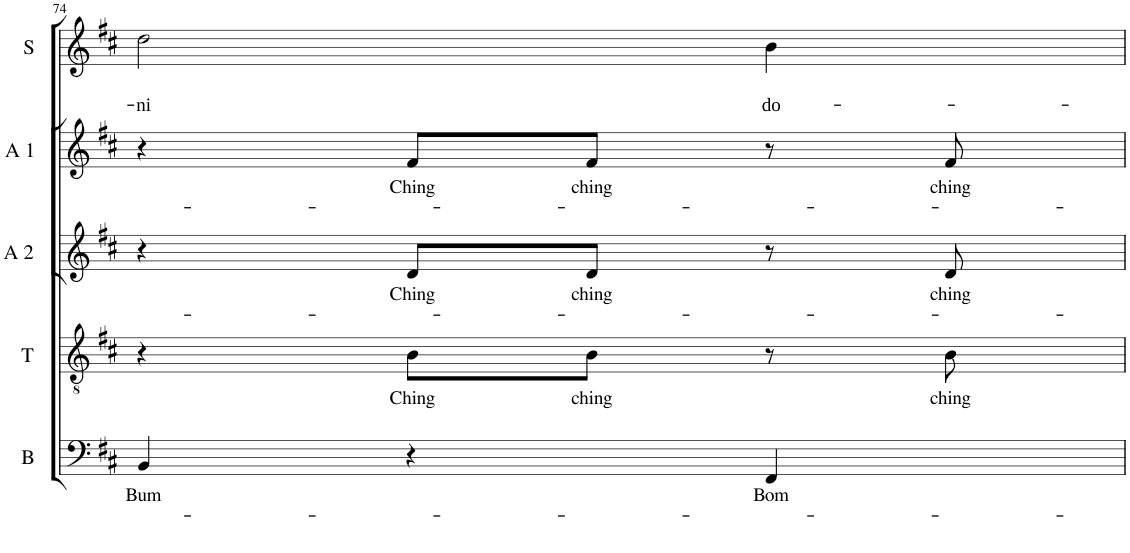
**kern	**text	**kern	**text	**kern	**text	**kern	**text	**kern	**text	**text
*part5	*part5	*part4	*part4	*part3	*part3	*part2	*part2	*part1	*part1	*part1
*staff5	*staff5	*staff4	*staff4	*staff3	*staff3	*staff2	*staff2	*staff1	*staff1	*staff1
*I"Basse	*	*I"Ténor	*	*I"Alto 2	*	*I"Alto 1	*	*I"Soprano	*	*
*I'B	*	*I'T	*	*I'A 2	*	*I'A 1	*	*I'S	*	*
!!LO:PB:g=z
*clefF4	*	*clefGv2	*	*clefG2	*	*clefG2	*	*clefG2	*	*
*	*	*	*	*Trd1c2	*	*	*	*	*	*
*k[f#c#]	*	*k[f#c#]	*	*k[f#c#]	*	*k[f#c#]	*	*k[f#c#]	*	*
*b:	*	*b:	*	*b:	*	*b:	*	*b:	*	*
*M3/4	*	*M3/4	*	*M3/4	*	*M3/4	*	*M3/4	*	*
=74	=74	=74	=74	=74	=74	=74	=74	=74	=74	=74
!	!LO:LY:b	!	!	!	!	!	!	!	!	!LO:LY:b
4BB/	Bum	4r	.	4r	.	4r	.	2dd\	.	-ni
!	!	!	!LO:LY:b	!	!LO:LY:b	!	!LO:LY:b	!	!	!
4r	.	8B\L	Ching	8d/L	Ching	8f#/L	Ching	.	.	.
!	!	!	!LO:LY:b	!	!LO:LY:b	!	!LO:LY:b	!	!	!
.	.	8B\J	ching	8d/J	ching	8f#/J	ching	.	.	.
!	!LO:LY:b	!	!	!	!	!	!	!	!	!LO:LY:b
4FF#/	Bom	8r	.	8r	.	8r	.	4b\	.	do-
!	!	!	!LO:LY:b	!	!LO:LY:b	!	!LO:LY:b	!	!	!
.	.	8B\	ching	8d/	ching	8f#/	ching	.	.	.
=	=	=	=	=	=	=	=	=	=	=
*-	*-	*-	*-	*-	*-	*-	*-	*-	*-	*-
